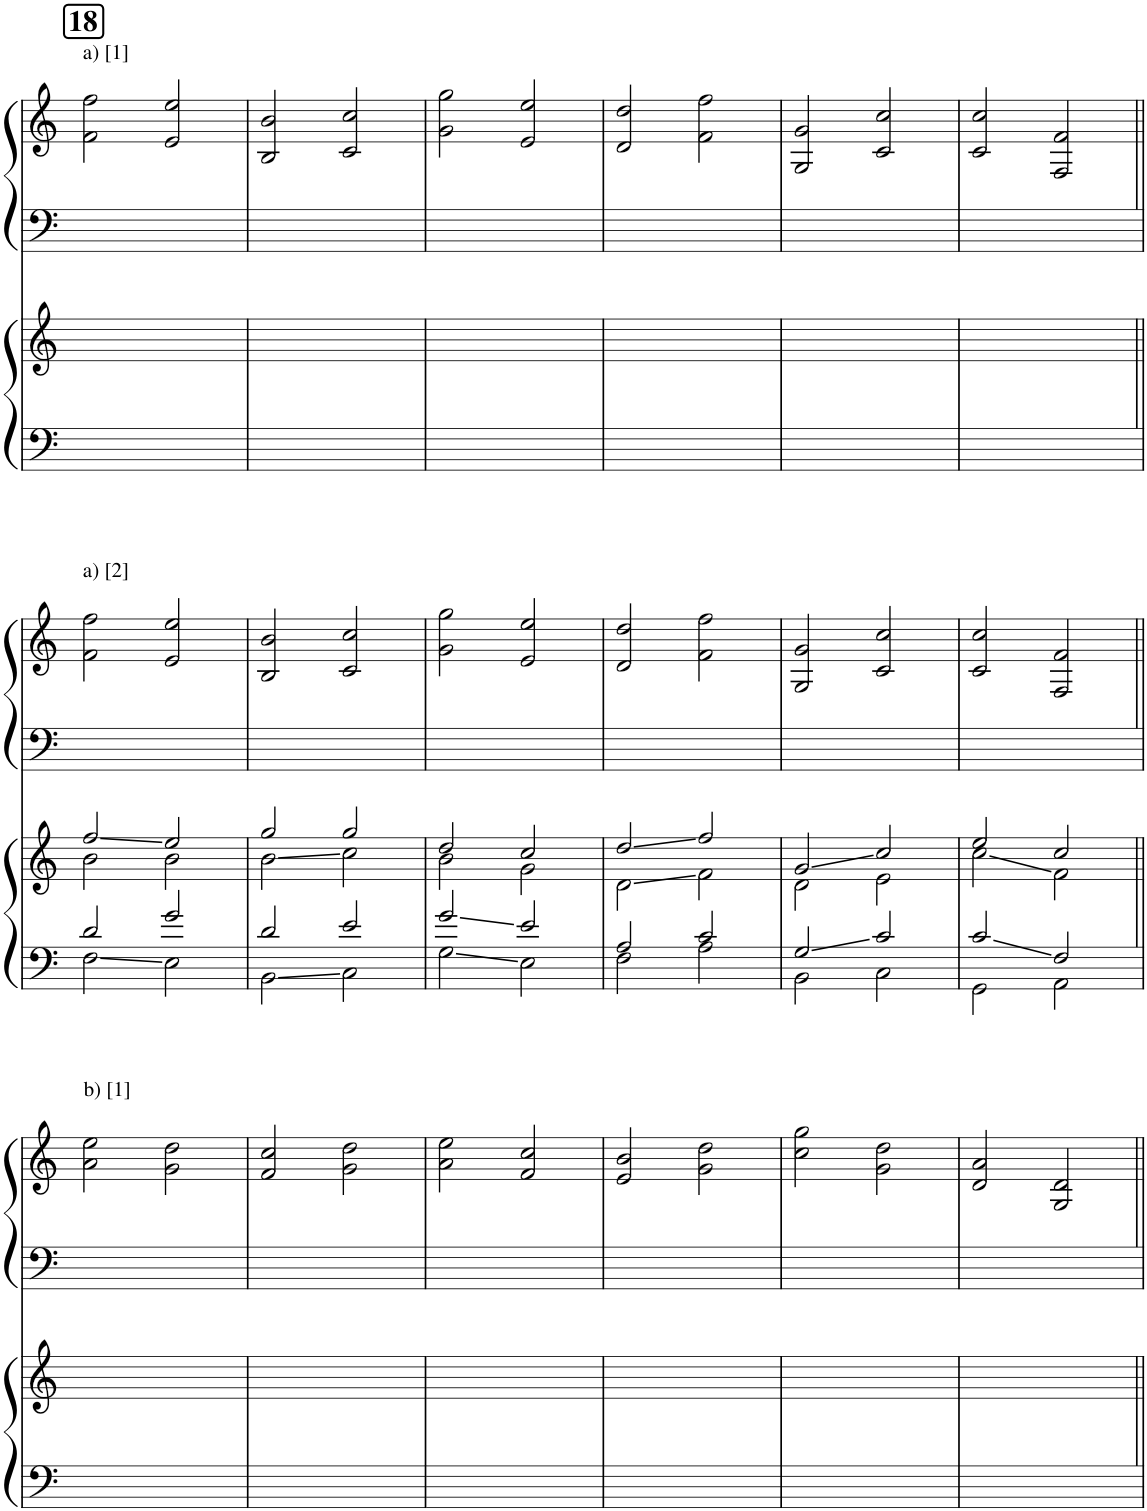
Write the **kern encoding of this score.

**kern	**kern	**kern	**kern
*part2	*part2	*part1	*part1
*staff4	*staff3	*staff2	*staff1
*I"Piano	*	*I"Piano	*
*I'Pno	*	*I'Pno	*
*clefF4	*clefG2	*clefF4	*clefG2
*k[]	*k[]	*k[]	*k[]
*M2/2	*M2/2	*M2/2	*M2/2
!!LO:REH:place=s1:a:B:cj:fs=14:t=18
=1	=1	=1	=1
!	!	!	!LO:TX:a:t=a) [1]
1ryy	1ryy	1ryy	2f\ 2ff\
.	.	.	2e/ 2ee/
=2	=2	=2	=2
1ryy	1ryy	1ryy	2B/ 2b/
.	.	.	2c/ 2cc/
=3	=3	=3	=3
1ryy	1ryy	1ryy	2g\ 2gg\
.	.	.	2e/ 2ee/
=4	=4	=4	=4
1ryy	1ryy	1ryy	2d/ 2dd/
.	.	.	2f\ 2ff\
=5	=5	=5	=5
1ryy	1ryy	1ryy	2G/ 2g/
.	.	.	2c/ 2cc/
=6	=6	=6	=6
1ryy	1ryy	1ryy	2c/ 2cc/
.	.	.	2F/ 2f/
!!LO:LB:g=z
=7||	=7||	=7||	=7||
*^	*^	*	*
!	!	!	!	!	!LO:TX:a:t=a) [2]
2d/	2F\	2ff/	2b\	1ryy	2f\ 2ff\
2g/	2E\	2ee/	2b\	.	2e/ 2ee/
=8	=8	=8	=8	=8	=8
2d/	2BB\	2gg/	2b\	1ryy	2B/ 2b/
2e/	2C\	2gg/	2cc\	.	2c/ 2cc/
=9	=9	=9	=9	=9	=9
2g/	2G\	2dd/	2b\	1ryy	2g\ 2gg\
2e/	2E\	2cc/	2g\	.	2e/ 2ee/
=10	=10	=10	=10	=10	=10
2A/	2F\	2dd/	2d\	1ryy	2d/ 2dd/
2c/	2A\	2ff/	2f\	.	2f\ 2ff\
=11	=11	=11	=11	=11	=11
2G/	2BB\	2g/	2d\	1ryy	2G/ 2g/
2c/	2C\	2cc/	2e\	.	2c/ 2cc/
=12	=12	=12	=12	=12	=12
2c/	2GG\	2ee/	2cc\	1ryy	2c/ 2cc/
2F/	2AA\	2cc/	2f\	.	2F/ 2f/
!!LO:LB:g=z
=13||	=13||	=13||	=13||	=13||	=13||
!	!	!	!	!	!LO:TX:a:t=b) [1]
*v	*v	*	*	*	*
*	*v	*v	*	*
1ryy	1ryy	1ryy	2a\ 2ee\
.	.	.	2g\ 2dd\
=14	=14	=14	=14
1ryy	1ryy	1ryy	2f/ 2cc/
.	.	.	2g\ 2dd\
=15	=15	=15	=15
1ryy	1ryy	1ryy	2a\ 2ee\
.	.	.	2f/ 2cc/
=16	=16	=16	=16
1ryy	1ryy	1ryy	2e/ 2b/
.	.	.	2g\ 2dd\
=17	=17	=17	=17
1ryy	1ryy	1ryy	2cc\ 2gg\
.	.	.	2g\ 2dd\
=18	=18	=18	=18
1ryy	1ryy	1ryy	2d/ 2a/
.	.	.	2G/ 2d/
=||	=||	=||	=||
*-	*-	*-	*-
